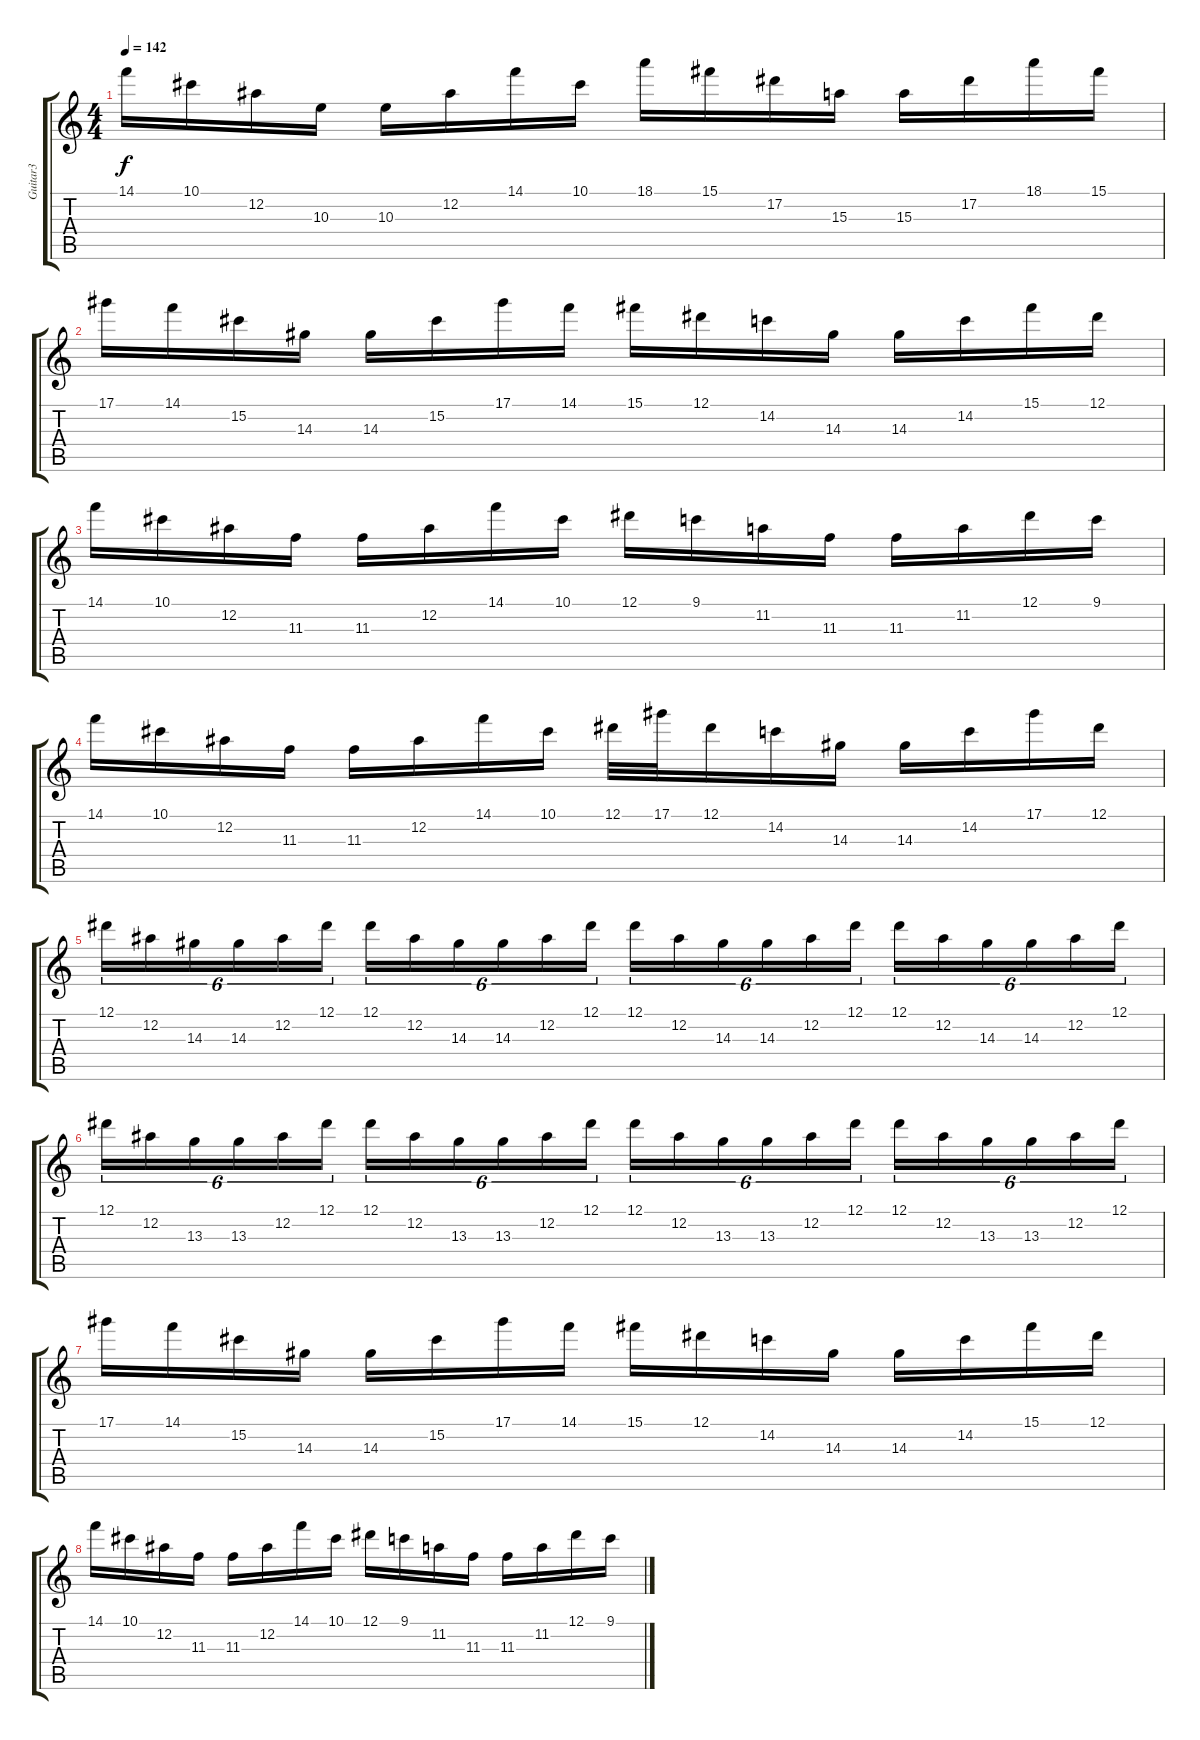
\track ("Guitar3" "Guitar3") {instrument distortionguitar}
\staff {score tabs}
\tuning (Eb4 Bb3 Gb3 Db3 Ab2 Eb2) {hide}
\ts (4 4)
\tempo 142
\clef g2
\ks c
14.1.16{dy f} 10.1.16 12.2.16 10.3.16 10.3.16 12.2.16 14.1.16 10.1.16 18.1.16 15.1.16 17.2.16 15.3.16 15.3.16 17.2.16 18.1.16 15.1.16 |
17.1.16 14.1.16 15.2.16 14.3.16 14.3.16 15.2.16 17.1.16 14.1.16 15.1.16 12.1.16 14.2.16 14.3.16 14.3.16 14.2.16 15.1.16 12.1.16 |
14.1.16 10.1.16 12.2.16 11.3.16 11.3.16 12.2.16 14.1.16 10.1.16 12.1.16 9.1.16 11.2.16 11.3.16 11.3.16 11.2.16 12.1.16 9.1.16 |
14.1.16 10.1.16 12.2.16 11.3.16 11.3.16 12.2.16 14.1.16 10.1.16 12.1.32 17.1.32 12.1.16 14.2.16 14.3.16 14.3.16 14.2.16 17.1.16 12.1.16 |
12.1.16{tu (6 4)} 12.2.16{tu (6 4)} 14.3.16{tu (6 4)} 14.3.16{tu (6 4)} 12.2.16{tu (6 4)} 12.1.16{tu (6 4)} 12.1.16{tu (6 4)} 12.2.16{tu (6 4)} 14.3.16{tu (6 4)} 14.3.16{tu (6 4)} 12.2.16{tu (6 4)} 12.1.16{tu (6 4)} 12.1.16{tu (6 4)} 12.2.16{tu (6 4)} 14.3.16{tu (6 4)} 14.3.16{tu (6 4)} 12.2.16{tu (6 4)} 12.1.16{tu (6 4)} 12.1.16{tu (6 4)} 12.2.16{tu (6 4)} 14.3.16{tu (6 4)} 14.3.16{tu (6 4)} 12.2.16{tu (6 4)} 12.1.16{tu (6 4)} |
12.1.16{tu (6 4)} 12.2.16{tu (6 4)} 13.3.16{tu (6 4)} 13.3.16{tu (6 4)} 12.2.16{tu (6 4)} 12.1.16{tu (6 4)} 12.1.16{tu (6 4)} 12.2.16{tu (6 4)} 13.3.16{tu (6 4)} 13.3.16{tu (6 4)} 12.2.16{tu (6 4)} 12.1.16{tu (6 4)} 12.1.16{tu (6 4)} 12.2.16{tu (6 4)} 13.3.16{tu (6 4)} 13.3.16{tu (6 4)} 12.2.16{tu (6 4)} 12.1.16{tu (6 4)} 12.1.16{tu (6 4)} 12.2.16{tu (6 4)} 13.3.16{tu (6 4)} 13.3.16{tu (6 4)} 12.2.16{tu (6 4)} 12.1.16{tu (6 4)} |
17.1.16 14.1.16 15.2.16 14.3.16 14.3.16 15.2.16 17.1.16 14.1.16 15.1.16 12.1.16 14.2.16 14.3.16 14.3.16 14.2.16 15.1.16 12.1.16 |
14.1.16 10.1.16 12.2.16 11.3.16 11.3.16 12.2.16 14.1.16 10.1.16 12.1.16 9.1.16 11.2.16 11.3.16 11.3.16 11.2.16 12.1.16 9.1.16
